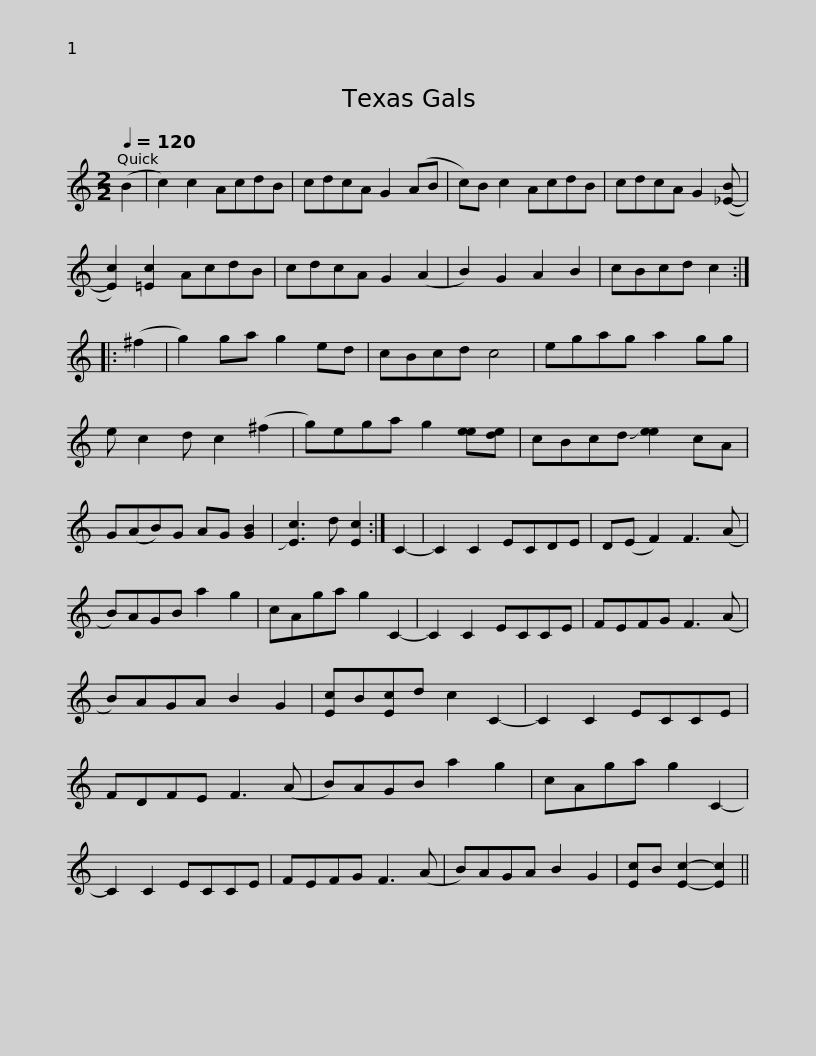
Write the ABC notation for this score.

X:1
L:1/8
Q:1/4=120
M:2/2
I:linebreak $
K:C
V:1 treble
V:1
 (B2 | c2) c2 AcdB | cdcA G2 (AB | c)B c2 AcdB | cdcA G2 ([_E-B] | %5
 [Ec]2) [=Ec]2 AcdB | cdcA G2 (A2 | B2) G2 A2 B2 |$ cBcd c2 :: (^f2 | %10
 g2) ga g2 ed | cBcd c4 | egag a2 gg | e c2 d c2 (^f2 | g)ega g2 [ee][de] |$ %15
 cBcd !slide![ee]2 cA | G(AB)G AG [GB]2 | !slide![Ec]3 d [Ec]2 :| C2- | C2 C2 ECDE | %20
 D(E F2) F3 (A | B)AGB a2 g2 |$ cAga g2 C2- | C2 C2 ECCE | FEFG F3 (A | %25
 B)AGA B2 G2 | [Ec]B[Ec]d c2 C2- | C2 C2 ECCE | FDFE F3 (A |$ B)AGB a2 g2 | %30
 cAga g2 C2- | C2 C2 ECCE | FEFG F3 (A | B)AGA B2 G2 | [Ec]B [Ec]2- [Ec]2 || %35
